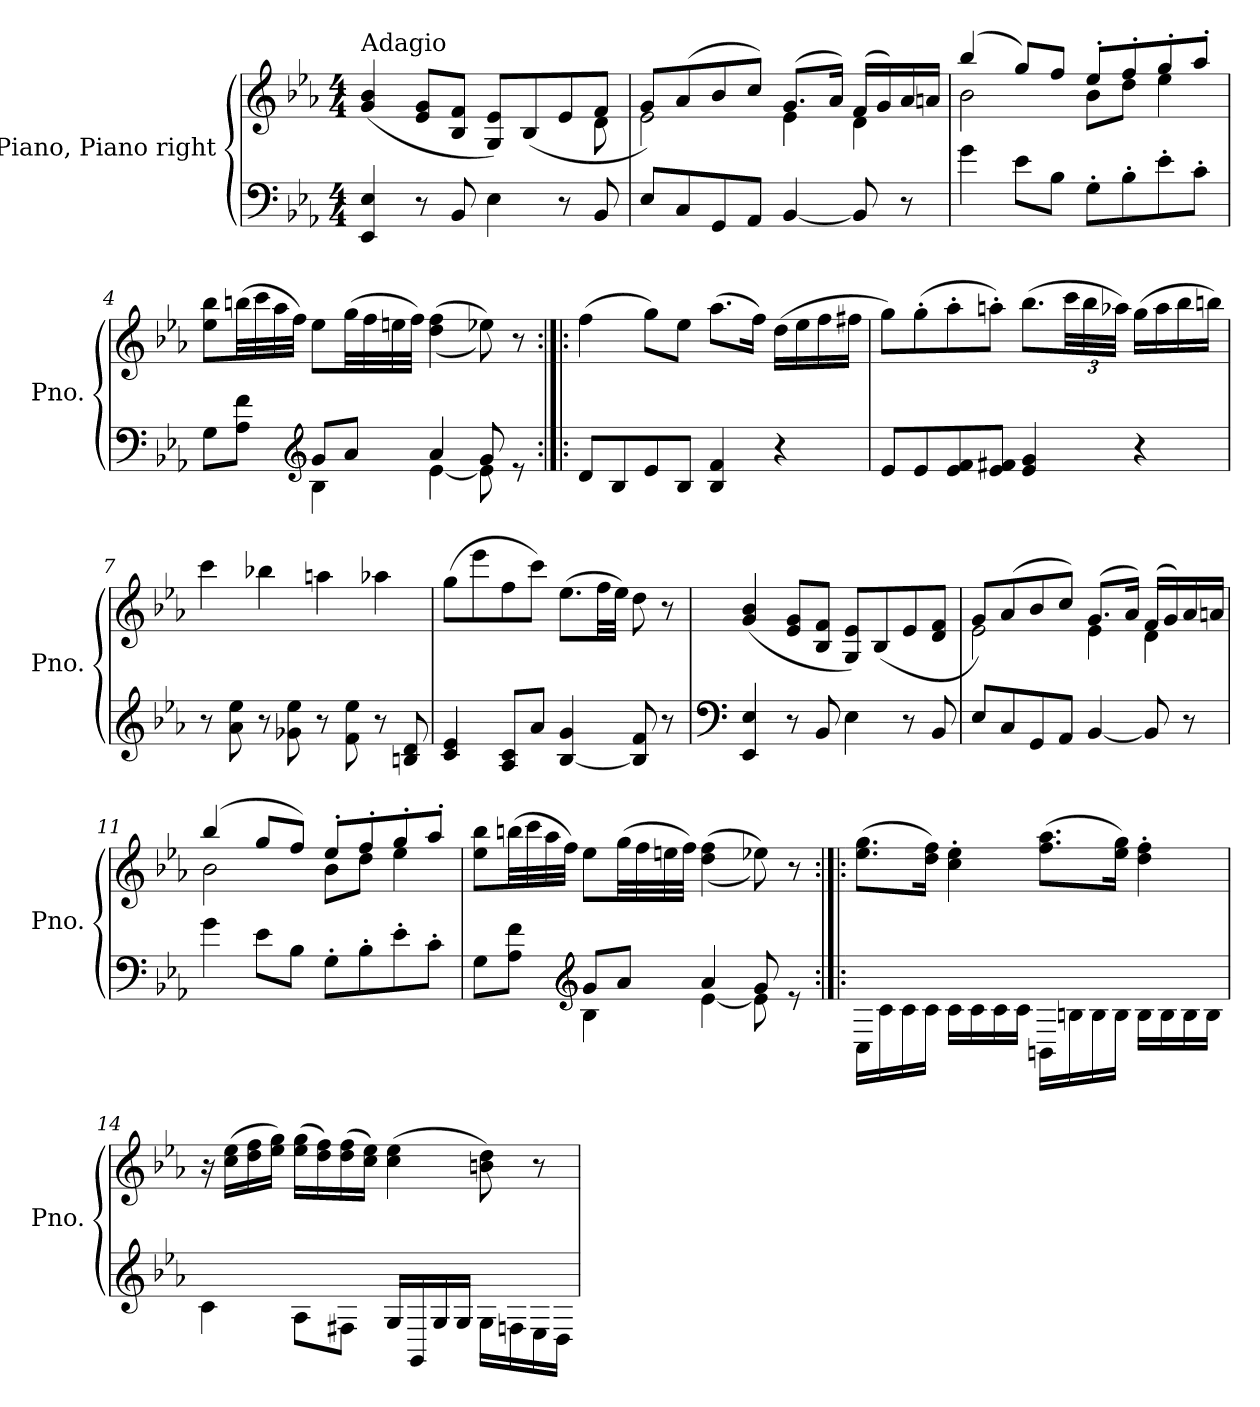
**kern	**kern
*part1	*part1
*staff2	*staff1
*I"Piano, Piano right	*
*I'Pno.	*
*clefF4	*clefG2
*k[b-e-a-]	*k[b-e-a-]
*M4/4	*M4/4
=1	=1
*	*^
!	!LO:TX:a:t=Adagio	!
4EE-/ 4E-/	(<4g/ 4b-/	2..ryy
8r	8e-/ 8g/L	.
8BB-/	8B-/ 8f/J	.
4E-\	8G/ 8e-/L)	.
.	(>8B-/	.
8r	8e-/	.
8BB-/	8f/J	8d\
=2	=2	=2
8E-/L	8g/L)	2e-\
8C/	(>8a-/	.
8GG/	8b-/	.
8AA-/J	8cc/J)	.
[4BB-/	(>8.g/L	4e-\
.	16a-/Jk)	.
8BB-/]	(>16f/LL	4d\
.	16g/)	.
8r	16a-/	.
.	16an/JJ	.
=3	=3	=3
4g\	(>4bb-/	2b-\
8e-\L	8gg/L)	.
8B-\J	8ff/J	.
8G'\L	8ee-'/L	8b-\L
8B-'\	8ff'/	8dd\J
8e-'\	8gg'/	4ee-\
8c'\J	8aa-'/J	.
*	*v	*v
!!LO:LB:g=z
=4	=4
*^	*
8G\L	4ryy	8ee-\ 8bb-\L
8A-\ 8f\J	.	(>32bbn\LL
.	.	32ccc\
.	.	32aa-\
.	.	32ff\JJJ)
*clefG2	*	*
8g/L	4B-\	8ee-\L
8a-/J	.	(>32gg\LL
.	.	32ff\
.	.	32een\
.	.	32ff\JJJ)
4a-/	[4e-\	(>(<4dd\ 4ff\
8g/	8e-\]	8ee-X\))
8re	8ryy	8r
*v	*v	*
=5:|!|:	=5:|!|:
8d/L	(>4ff\
8B-/	.
8e-/	8gg\L)
8B-/J	8ee-\J
4B-/ 4f/	(>8.aa-\L
.	16ff\Jk)
4r	(>16dd\LL
.	16ee-\
.	16ff\
.	16ff#X\JJ
!!LO:LB:g=z
=6	=6
8e-/L	8gg\L)
8e-/	(>8gg'\
8e-/ 8f/	8aa-'\
8e-/ 8f#X/J	8aan'\J)
4e-/ 4g/	(>8.bb-\L
*	*Xbrackettup
.	48ccc\LL
.	48bb-\
.	48aa-X\JJJ)
4r	(>16gg\LL
.	16aa-\
.	16bb-\
.	16bbn\JJ)
=7	=7
8r	4ccc\
8a-\ 8ee-\	.
8r	4bb-X\
8g-X\ 8ee-\	.
8r	4aan\
8f\ 8ee-\	.
8r	4aa-X\
8Bn/ 8d/	.
=8	=8
4c/ 4e-/	(>8gg\L
.	8eee-\
8A-/ 8c/L	8ff\
8a-/J	8ccc\J)
[4B-/ 4g/	(>8.ee-\L
.	32ff\LL
.	32ee-\JJJ)
8B-/] 8f/	8dd\
8r	8r
!!LO:LB:g=z
=9	=9
*clefF4	*
4EE-/ 4E-/	(<4g/ 4b-/
8r	8e-/ 8g/L
8BB-/	8B-/ 8f/J
4E-\	8G/ 8e-/L)
.	(>8B-/
8r	8e-/
8BB-/	8d/ 8f/J
=10	=10
*	*^
8E-/L	8g/L)	2e-\
8C/	(>8a-/	.
8GG/	8b-/	.
8AA-/J	8cc/J)	.
[4BB-/	(>8.g/L	4e-\
.	16a-/Jk)	.
8BB-/]	(>16f/LL	4d\
.	16g/)	.
8r	16a-/	.
.	16an/JJ	.
=11	=11	=11
4g\	(>4bb-/	2b-\
8e-\L	8gg/L	.
8B-\J	8ff/J)	.
8G'\L	8ee-'/L	8b-\L
8B-'\	8ff'/	8dd\J
8e-'\	8gg'/	4ee-\
8c'\J	8aa-'/J	.
*	*v	*v
!!LO:LB:g=z
=12	=12
*^	*
8G\L	4ryy	8ee-\ 8bb-\L
8A-\ 8f\J	.	(>32bbn\LL
.	.	32ccc\
.	.	32aa-\
.	.	32ff\JJJ)
*clefG2	*	*
8g/L	4B-\	8ee-\L
8a-/J	.	(>32gg\LL
.	.	32ff\
.	.	32een\
.	.	32ff\JJJ)
4a-/	[4e-\	(>(<4dd\ 4ff\
8g/	8e-\]	8ee-X\))
8re	8ryy	8r
*v	*v	*
=13:|!|:	=13:|!|:
16C\LL	(>8.ee-\ 8.gg\L
16c\	.
16c\	.
16c\JJ	16dd\ 16ff\Jk)
16c\LL	4cc\' 4ee-\'
16c\	.
16c\	.
16c\JJ	.
16BBn\LL	(>8.ff\ 8.aa-\L
16Bn\	.
16B\	.
16B\JJ	16ee-\ 16gg\Jk)
16B\LL	4dd\' 4ff\'
16B\	.
16B\	.
16B\JJ	.
!!LO:PB:g=z
=14	=14
4c\	16r
.	(>16cc\ 16ee-\LL
.	16dd\ 16ff\
.	16ee-\ 16gg\JJ)
8A-\L	(>16ee-\ 16gg\LL
.	16dd\ 16ff\)
8F#X\J	(>16dd\ 16ff\
.	16cc\ 16ee-\JJ)
16G/LL	(>4cc\ 4ee-\
16GG/	.
16G/	.
16G/JJ	.
16G\LL	8bn\ 8dd\)
16Fn\	.
16E-\	8r
16D\JJ	.
=	=
*-	*-
